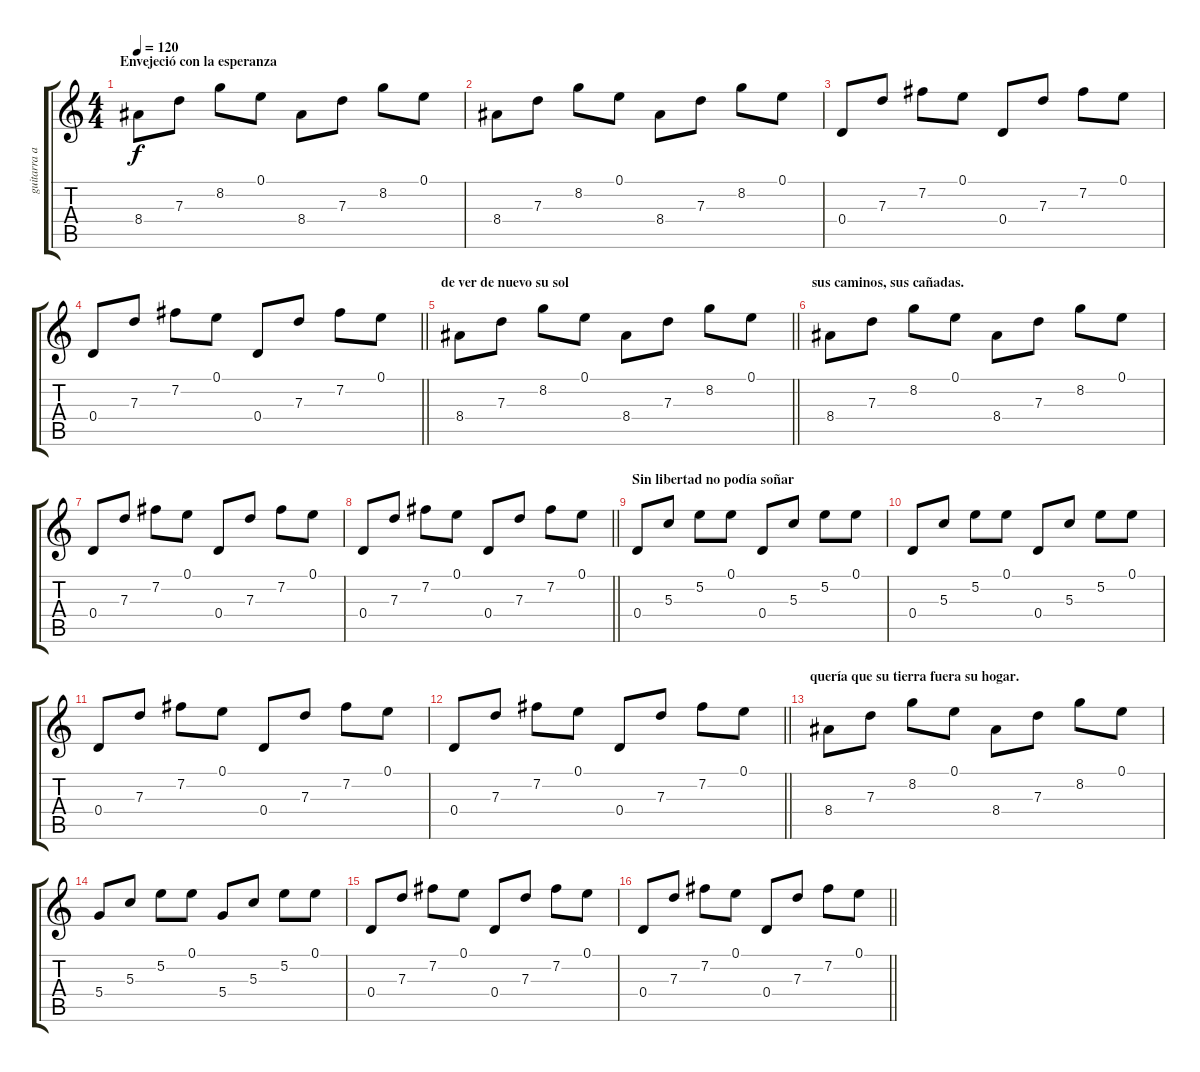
\track ("guitarra acustica" "guitarra a") {instrument acousticguitarsteel}
\staff {score tabs}
\tuning (E4 B3 G3 D3 A2 E2) {hide}
\ts (4 4)
\section ("" "Envejeció con la esperanza ")
\tempo 120
\clef g2
\ks c
8.4.8{dy f} 7.3.8 8.2.8 0.1.8 8.4.8 7.3.8 8.2.8 0.1.8 |
8.4.8 7.3.8 8.2.8 0.1.8 8.4.8 7.3.8 8.2.8 0.1.8 |
0.4.8 7.3.8 7.2.8 0.1.8 0.4.8 7.3.8 7.2.8 0.1.8 |
\barLineRight lightlight
0.4.8 7.3.8 7.2.8 0.1.8 0.4.8 7.3.8 7.2.8 0.1.8 |
\section ("" "de ver de nuevo su sol ")
\barLineRight lightlight
8.4.8 7.3.8 8.2.8 0.1.8 8.4.8 7.3.8 8.2.8 0.1.8 |
\section ("" "sus caminos, sus cañadas.")
8.4.8 7.3.8 8.2.8 0.1.8 8.4.8 7.3.8 8.2.8 0.1.8 |
0.4.8 7.3.8 7.2.8 0.1.8 0.4.8 7.3.8 7.2.8 0.1.8 |
\barLineRight lightlight
0.4.8 7.3.8 7.2.8 0.1.8 0.4.8 7.3.8 7.2.8 0.1.8 |
\section ("" "Sin libertad no podía soñar ")
0.4.8 5.3.8 5.2.8 0.1.8 0.4.8 5.3.8 5.2.8 0.1.8 |
0.4.8 5.3.8 5.2.8 0.1.8 0.4.8 5.3.8 5.2.8 0.1.8 |
0.4.8 7.3.8 7.2.8 0.1.8 0.4.8 7.3.8 7.2.8 0.1.8 |
\barLineRight lightlight
0.4.8 7.3.8 7.2.8 0.1.8 0.4.8 7.3.8 7.2.8 0.1.8 |
\section ("" "quería que su tierra fuera su hogar.")
8.4.8 7.3.8 8.2.8 0.1.8 8.4.8 7.3.8 8.2.8 0.1.8 |
5.4.8 5.3.8 5.2.8 0.1.8 5.4.8 5.3.8 5.2.8 0.1.8 |
0.4.8 7.3.8 7.2.8 0.1.8 0.4.8 7.3.8 7.2.8 0.1.8 |
\barLineRight lightlight
0.4.8 7.3.8 7.2.8 0.1.8 0.4.8 7.3.8 7.2.8 0.1.8
